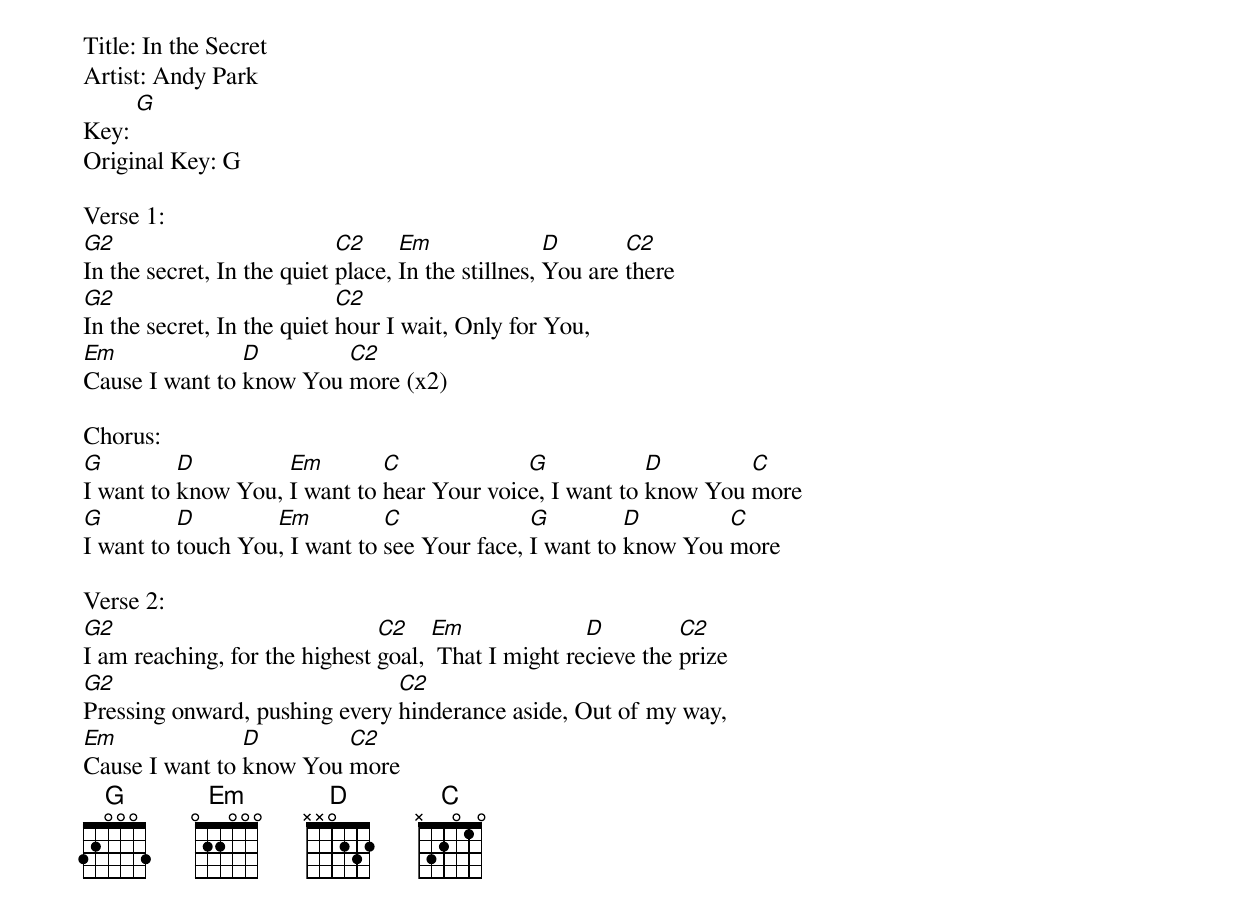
Title: In the Secret
Artist: Andy Park
Key: [G]
Original Key: G

Verse 1:
[G2]In the secret, In the quiet [C2]place, [Em]In the stillnes, [D]You are [C2]there
[G2]In the secret, In the quiet [C2]hour I wait, Only for You,
[Em]Cause I want to [D]know You [C2]more (x2)

Chorus:
[G]I want to [D]know You, [Em]I want to [C]hear Your voic[G]e, I want to [D]know You [C]more
[G]I want to [D]touch You[Em], I want to [C]see Your face, [G]I want to [D]know You [C]more

Verse 2:
[G2]I am reaching, for the highest [C2]goal, [Em] That I might re[D]cieve the [C2]prize
[G2]Pressing onward, pushing every [C2]hinderance aside, Out of my way,
[Em]Cause I want to [D]know You [C2]more
